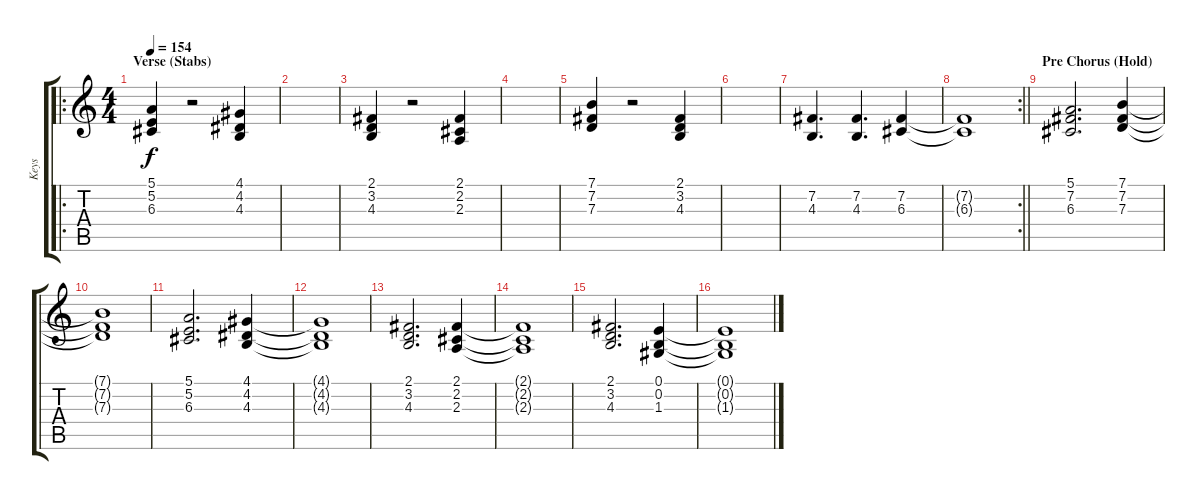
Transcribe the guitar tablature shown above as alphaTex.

\track ("Keys" "Keys") {instrument electricpiano1}
\staff {score tabs}
\tuning (E4 B3 G3 D3 A2 E2) {hide}
\ro
\ts (4 4)
\section ("" "Verse (Stabs)")
\tempo 154
\clef g2
\ks c
(5.1 5.2 6.3).4{dy f} r.2 (4.1 4.2 4.3).4 |
|
(2.1 3.2 4.3).4 r.2 (2.1 2.2 2.3).4 |
|
(7.1 7.2 7.3).4 r.2 (2.1 3.2 4.3).4 |
|
(7.2 4.3).4{d} (7.2 4.3).4{d} (7.2 6.3).4 |
\rc 2
\barLineRight lightlight
(7.2{t} 6.3{t}).1 |
\section ("" "Pre Chorus (Hold)")
(5.1 7.2 6.3).2{d} (7.1 7.2 7.3).4 |
(7.1{t} 7.2{t} 7.3{t}).1 |
(5.1 5.2 6.3).2{d} (4.1 4.2 4.3).4 |
(4.1{t} 4.2{t} 4.3{t}).1 |
(2.1 3.2 4.3).2{d} (2.1 2.2 2.3).4 |
(2.1{t} 2.2{t} 2.3{t}).1 |
(2.1 3.2 4.3).2{d} (0.1 0.2 1.3).4 |
(0.1{t} 0.2{t} 1.3{t}).1
